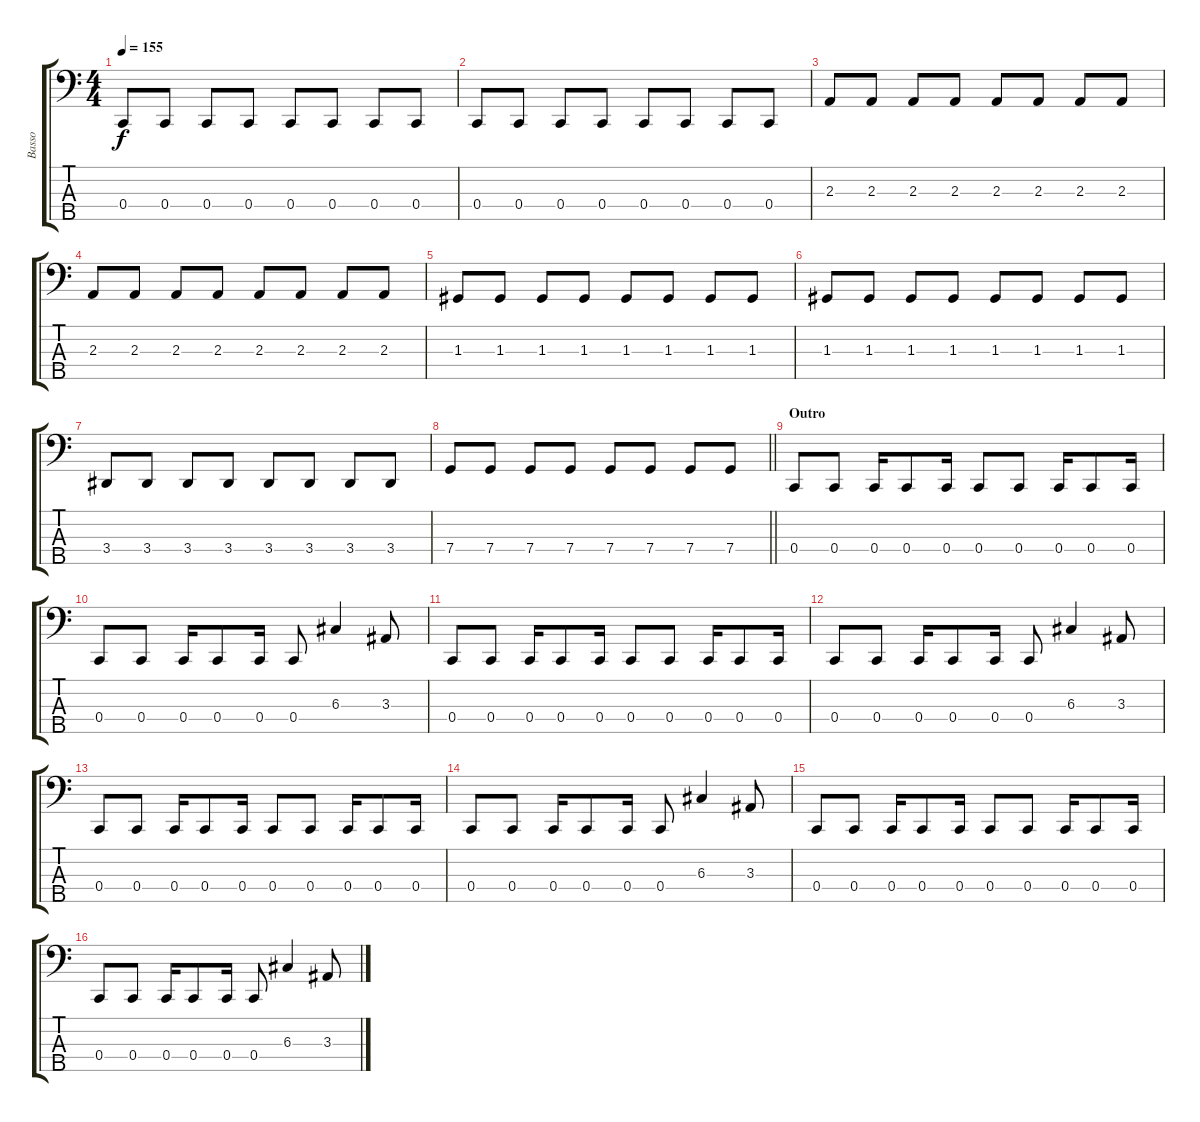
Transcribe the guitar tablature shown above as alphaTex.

\track ("Basso" "Basso") {instrument electricbassfinger}
\staff {score tabs}
\tuning (F2 C2 G1 C1 G0) {hide}
\ts (4 4)
\tempo 155
\clef f4
\ks c
0.4.8{dy f} 0.4.8 0.4.8 0.4.8 0.4.8 0.4.8 0.4.8 0.4.8 |
0.4.8 0.4.8 0.4.8 0.4.8 0.4.8 0.4.8 0.4.8 0.4.8 |
2.3.8 2.3.8 2.3.8 2.3.8 2.3.8 2.3.8 2.3.8 2.3.8 |
2.3.8 2.3.8 2.3.8 2.3.8 2.3.8 2.3.8 2.3.8 2.3.8 |
1.3.8 1.3.8 1.3.8 1.3.8 1.3.8 1.3.8 1.3.8 1.3.8 |
1.3.8 1.3.8 1.3.8 1.3.8 1.3.8 1.3.8 1.3.8 1.3.8 |
3.4.8 3.4.8 3.4.8 3.4.8 3.4.8 3.4.8 3.4.8 3.4.8 |
\barLineRight lightlight
7.4.8 7.4.8 7.4.8 7.4.8 7.4.8 7.4.8 7.4.8 7.4.8 |
\section ("" "Outro")
0.4.8 0.4.8 0.4.16 0.4.8 0.4.16 0.4.8 0.4.8 0.4.16 0.4.8 0.4.16 |
0.4.8 0.4.8 0.4.16 0.4.8 0.4.16 0.4.8 6.3.4 3.3.8 |
0.4.8 0.4.8 0.4.16 0.4.8 0.4.16 0.4.8 0.4.8 0.4.16 0.4.8 0.4.16 |
0.4.8 0.4.8 0.4.16 0.4.8 0.4.16 0.4.8 6.3.4 3.3.8 |
0.4.8 0.4.8 0.4.16 0.4.8 0.4.16 0.4.8 0.4.8 0.4.16 0.4.8 0.4.16 |
0.4.8 0.4.8 0.4.16 0.4.8 0.4.16 0.4.8 6.3.4 3.3.8 |
0.4.8 0.4.8 0.4.16 0.4.8 0.4.16 0.4.8 0.4.8 0.4.16 0.4.8 0.4.16 |
0.4.8 0.4.8 0.4.16 0.4.8 0.4.16 0.4.8 6.3.4 3.3.8
